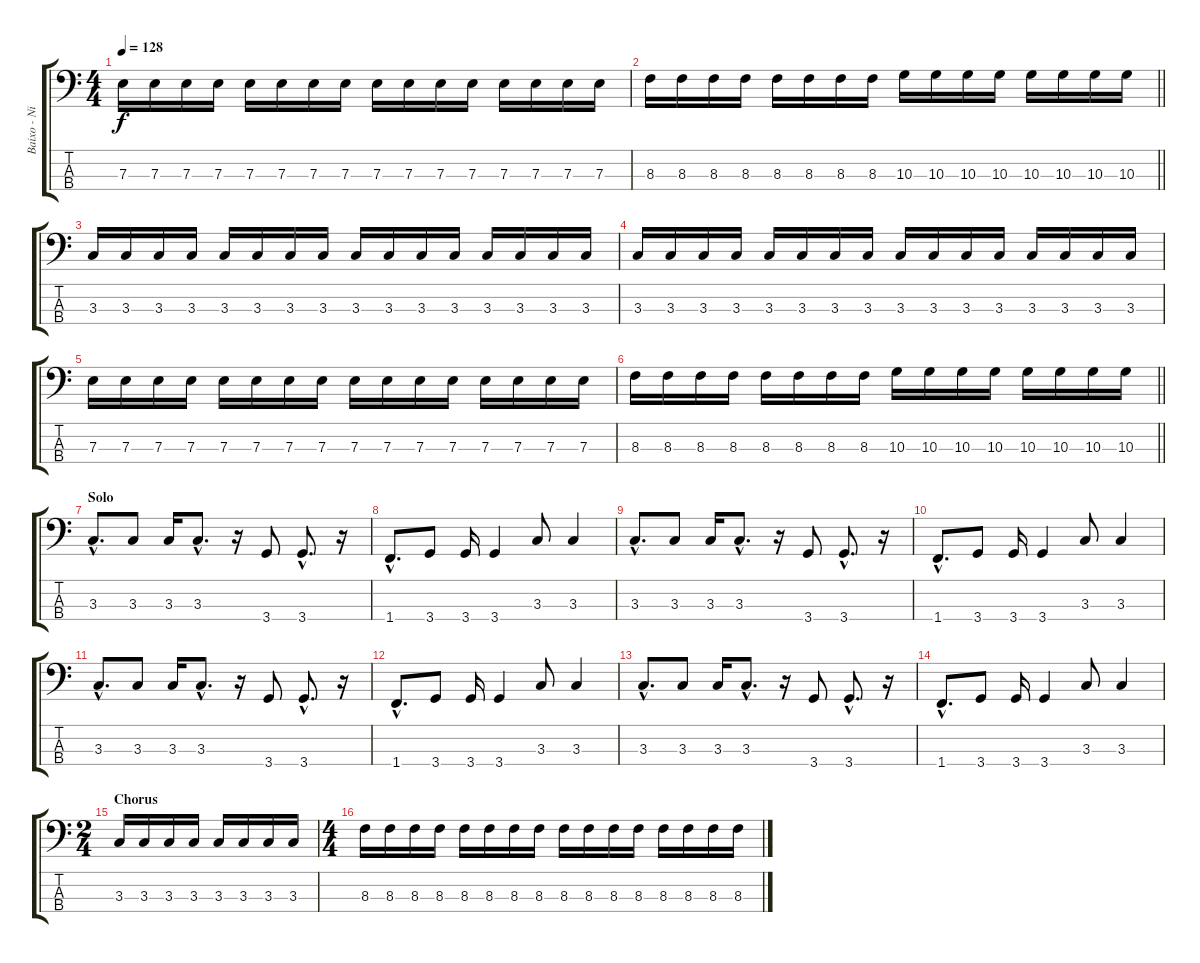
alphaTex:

\track ("Baixo - Nikola " "Baixo - Ni") {instrument electricbasspick}
\staff {score tabs}
\tuning (G2 D2 A1 E1) {hide}
\ts (4 4)
\tempo 128
\clef f4
\ks c
7.3.16{dy f} 7.3.16 7.3.16 7.3.16 7.3.16 7.3.16 7.3.16 7.3.16 7.3.16 7.3.16 7.3.16 7.3.16 7.3.16 7.3.16 7.3.16 7.3.16 |
\barLineRight lightlight
8.3.16 8.3.16 8.3.16 8.3.16 8.3.16 8.3.16 8.3.16 8.3.16 10.3.16 10.3.16 10.3.16 10.3.16 10.3.16 10.3.16 10.3.16 10.3.16 |
3.3.16 3.3.16 3.3.16 3.3.16 3.3.16 3.3.16 3.3.16 3.3.16 3.3.16 3.3.16 3.3.16 3.3.16 3.3.16 3.3.16 3.3.16 3.3.16 |
3.3.16 3.3.16 3.3.16 3.3.16 3.3.16 3.3.16 3.3.16 3.3.16 3.3.16 3.3.16 3.3.16 3.3.16 3.3.16 3.3.16 3.3.16 3.3.16 |
7.3.16 7.3.16 7.3.16 7.3.16 7.3.16 7.3.16 7.3.16 7.3.16 7.3.16 7.3.16 7.3.16 7.3.16 7.3.16 7.3.16 7.3.16 7.3.16 |
\barLineRight lightlight
8.3.16 8.3.16 8.3.16 8.3.16 8.3.16 8.3.16 8.3.16 8.3.16 10.3.16 10.3.16 10.3.16 10.3.16 10.3.16 10.3.16 10.3.16 10.3.16 |
\section ("" "Solo")
3.3{hac}.8{d} 3.3.8 3.3.16 3.3{hac}.8{d} r.16 3.4.8 3.4{hac}.8{d} r.16 |
1.4{hac}.8{d} 3.4.8 3.4.16 3.4.4 3.3.8 3.3.4 |
3.3{hac}.8{d} 3.3.8 3.3.16 3.3{hac}.8{d} r.16 3.4.8 3.4{hac}.8{d} r.16 |
1.4{hac}.8{d} 3.4.8 3.4.16 3.4.4 3.3.8 3.3.4 |
3.3{hac}.8{d} 3.3.8 3.3.16 3.3{hac}.8{d} r.16 3.4.8 3.4{hac}.8{d} r.16 |
1.4{hac}.8{d} 3.4.8 3.4.16 3.4.4 3.3.8 3.3.4 |
3.3{hac}.8{d} 3.3.8 3.3.16 3.3{hac}.8{d} r.16 3.4.8 3.4{hac}.8{d} r.16 |
1.4{hac}.8{d} 3.4.8 3.4.16 3.4.4 3.3.8 3.3.4 |
\ts (2 4)
\section ("" "Chorus")
3.3.16 3.3.16 3.3.16 3.3.16 3.3.16 3.3.16 3.3.16 3.3.16 |
\ts (4 4)
8.3.16 8.3.16 8.3.16 8.3.16 8.3.16 8.3.16 8.3.16 8.3.16 8.3.16 8.3.16 8.3.16 8.3.16 8.3.16 8.3.16 8.3.16 8.3.16
